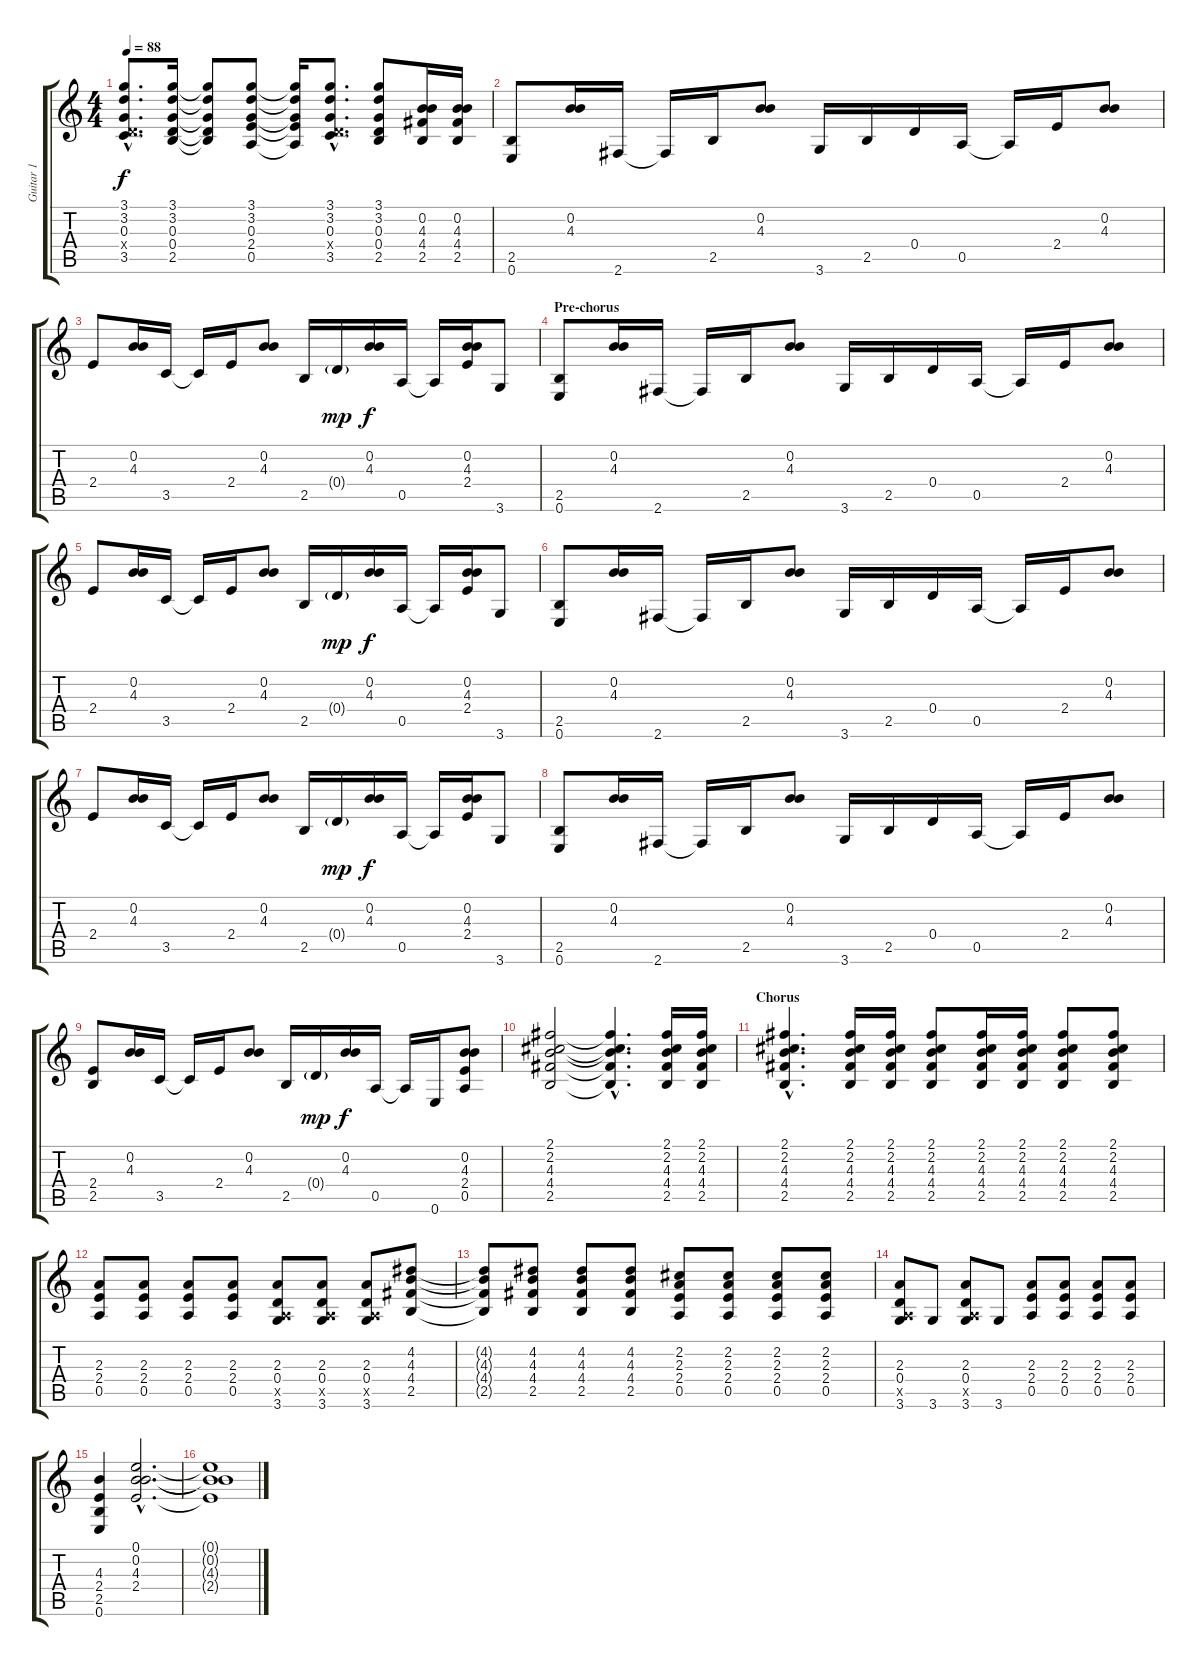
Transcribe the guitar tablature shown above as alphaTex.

\track ("Guitar 1" "Guitar 1") {instrument overdrivenguitar}
\staff {score tabs}
\tuning (E4 B3 G3 D3 A2 E2) {hide}
\ts (4 4)
\tempo 88
\clef g2
\ks c
(3.1{hac} 3.2{hac} 0.3{hac} 0.4{hac x} 3.5{hac}).8{d dy f} (3.1 3.2 0.3 0.4 2.5).16 (3.1{t} 3.2{t} 0.3{t} 0.4{t} 2.5{t}).8 (3.1 3.2 0.3 2.4 0.5).8 (3.1{t} 3.2{t} 0.3{t} 2.4{t} 0.5{t}).16 (3.1{hac} 3.2{hac} 0.3{hac} 0.4{hac x} 3.5{hac}).8{d} (3.1 3.2 0.3 0.4 2.5).8 (0.2 4.3 4.4 2.5).16 (0.2 4.3 4.4 2.5).16 |
(2.5 0.6).8 (0.2 4.3).16 2.6.16 2.6{t}.16 2.5.16 (0.2 4.3).8 3.6.16 2.5.16 0.4.16 0.5.16 0.5{t}.16 2.4.16 (0.2 4.3).8 |
2.4.8 (0.2 4.3).16 3.5.16 3.5{t}.16 2.4.16 (0.2 4.3).8 2.5.16 0.4{g}.16{dy mp} (0.2 4.3).16{dy f} 0.5.16 0.5{t}.16 (0.2 4.3 2.4).16 3.6.8 |
\section ("" "Pre-chorus")
(2.5 0.6).8 (0.2 4.3).16 2.6.16 2.6{t}.16 2.5.16 (0.2 4.3).8 3.6.16 2.5.16 0.4.16 0.5.16 0.5{t}.16 2.4.16 (0.2 4.3).8 |
2.4.8 (0.2 4.3).16 3.5.16 3.5{t}.16 2.4.16 (0.2 4.3).8 2.5.16 0.4{g}.16{dy mp} (0.2 4.3).16{dy f} 0.5.16 0.5{t}.16 (0.2 4.3 2.4).16 3.6.8 |
(2.5 0.6).8 (0.2 4.3).16 2.6.16 2.6{t}.16 2.5.16 (0.2 4.3).8 3.6.16 2.5.16 0.4.16 0.5.16 0.5{t}.16 2.4.16 (0.2 4.3).8 |
2.4.8 (0.2 4.3).16 3.5.16 3.5{t}.16 2.4.16 (0.2 4.3).8 2.5.16 0.4{g}.16{dy mp} (0.2 4.3).16{dy f} 0.5.16 0.5{t}.16 (0.2 4.3 2.4).16 3.6.8 |
(2.5 0.6).8 (0.2 4.3).16 2.6.16 2.6{t}.16 2.5.16 (0.2 4.3).8 3.6.16 2.5.16 0.4.16 0.5.16 0.5{t}.16 2.4.16 (0.2 4.3).8 |
(2.4 2.5).8 (0.2 4.3).16 3.5.16 3.5{t}.16 2.4.16 (0.2 4.3).8 2.5.16 0.4{g}.16{dy mp} (0.2 4.3).16{dy f} 0.5.16 0.5{t}.16 0.6.16 (0.2 4.3 2.4 0.5).8 |
(2.1 2.2 4.3 4.4 2.5).2 (2.1{hac t} 2.2{hac t} 4.3{hac t} 4.4{hac t} 2.5{hac t}).4{d} (2.1 2.2 4.3 4.4 2.5).16 (2.1 2.2 4.3 4.4 2.5).16 |
\section ("" "Chorus")
(2.1{hac} 2.2{hac} 4.3{hac} 4.4{hac} 2.5{hac}).4{d} (2.1 2.2 4.3 4.4 2.5).16 (2.1 2.2 4.3 4.4 2.5).16 (2.1 2.2 4.3 4.4 2.5).8 (2.1 2.2 4.3 4.4 2.5).16 (2.1 2.2 4.3 4.4 2.5).16 (2.1 2.2 4.3 4.4 2.5).8 (2.1 2.2 4.3 4.4 2.5).8 |
(2.3 2.4 0.5).8 (2.3 2.4 0.5).8 (2.3 2.4 0.5).8 (2.3 2.4 0.5).8 (2.3 0.4 0.5{x} 3.6).8 (2.3 0.4 0.5{x} 3.6).8 (2.3 0.4 0.5{x} 3.6).8 (4.2 4.3 4.4 2.5).8 |
(4.2{t} 4.3{t} 4.4{t} 2.5{t}).8 (4.2 4.3 4.4 2.5).8 (4.2 4.3 4.4 2.5).8 (4.2 4.3 4.4 2.5).8 (2.2 2.3 2.4 0.5).8 (2.2 2.3 2.4 0.5).8 (2.2 2.3 2.4 0.5).8 (2.2 2.3 2.4 0.5).8 |
(2.3 0.4 0.5{x} 3.6).8 3.6.8 (2.3 0.4 0.5{x} 3.6).8 3.6.8 (2.3 2.4 0.5).8 (2.3 2.4 0.5).8 (2.3 2.4 0.5).8 (2.3 2.4 0.5).8 |
(4.3 2.4 2.5 0.6).4 (0.1{hac} 0.2{hac} 4.3{hac} 2.4{hac}).2{d} |
(0.1{t} 0.2{t} 4.3{t} 2.4{t}).1
